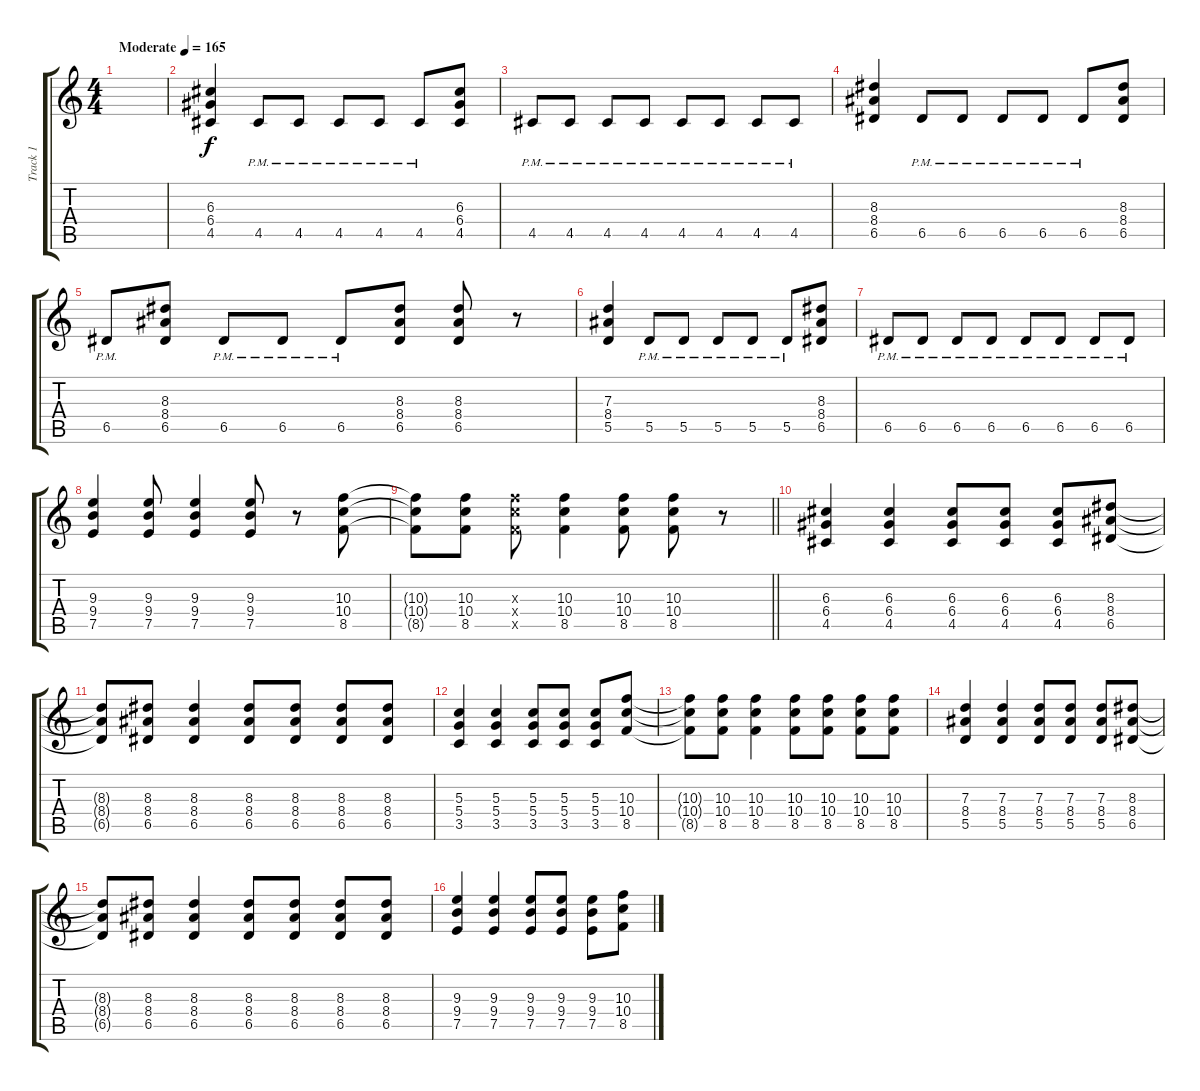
\track ("Track 1" "Track 1") {instrument overdrivenguitar}
\staff {score tabs}
\tuning (E4 B3 G3 D3 A2 E2) {hide}
\ts (4 4)
\tempo (165 "Moderate")
\clef g2
\ks c
|
(6.3 6.4 4.5).4 4.5{pm}.8 4.5{pm}.8 4.5{pm}.8 4.5{pm}.8 4.5{pm}.8 (6.3 6.4 4.5).8 |
4.5{pm}.8 4.5{pm}.8 4.5{pm}.8 4.5{pm}.8 4.5{pm}.8 4.5{pm}.8 4.5{pm}.8 4.5{pm}.8 |
(8.3 8.4 6.5).4 6.5{pm}.8 6.5{pm}.8 6.5{pm}.8 6.5{pm}.8 6.5{pm}.8 (8.3 8.4 6.5).8 |
6.5{pm}.8 (8.3 8.4 6.5).8 6.5{pm}.8 6.5{pm}.8 6.5{pm}.8 (8.3 8.4 6.5).8 (8.3 8.4 6.5).8 r.8 |
(7.3 8.4 5.5).4 5.5{pm}.8 5.5{pm}.8 5.5{pm}.8 5.5{pm}.8 5.5{pm}.8 (8.3 8.4 6.5).8 |
6.5{pm}.8 6.5{pm}.8 6.5{pm}.8 6.5{pm}.8 6.5{pm}.8 6.5{pm}.8 6.5{pm}.8 6.5{pm}.8 |
(9.3 9.4 7.5).4 (9.3 9.4 7.5).8 (9.3 9.4 7.5).4 (9.3 9.4 7.5).8 r.8 (10.3 10.4 8.5).8 |
\barLineRight lightlight
(10.3{t} 10.4{t} 8.5{t}).8 (10.3 10.4 8.5).8 (10.3{x} 10.4{x} 8.5{x}).8 (10.3 10.4 8.5).4 (10.3 10.4 8.5).8 (10.3 10.4 8.5).8 r.8 |
(6.3 6.4 4.5).4 (6.3 6.4 4.5).4 (6.3 6.4 4.5).8 (6.3 6.4 4.5).8 (6.3 6.4 4.5).8 (8.3 8.4 6.5).8 |
(8.3{t} 8.4{t} 6.5{t}).8 (8.3 8.4 6.5).8 (8.3 8.4 6.5).4 (8.3 8.4 6.5).8 (8.3 8.4 6.5).8 (8.3 8.4 6.5).8 (8.3 8.4 6.5).8 |
(5.3 5.4 3.5).4 (5.3 5.4 3.5).4 (5.3 5.4 3.5).8 (5.3 5.4 3.5).8 (5.3 5.4 3.5).8 (10.3 10.4 8.5).8 |
(10.3{t} 10.4{t} 8.5{t}).8 (10.3 10.4 8.5).8 (10.3 10.4 8.5).4 (10.3 10.4 8.5).8 (10.3 10.4 8.5).8 (10.3 10.4 8.5).8 (10.3 10.4 8.5).8 |
(7.3 8.4 5.5).4 (7.3 8.4 5.5).4 (7.3 8.4 5.5).8 (7.3 8.4 5.5).8 (7.3 8.4 5.5).8 (8.3 8.4 6.5).8 |
(8.3{t} 8.4{t} 6.5{t}).8 (8.3 8.4 6.5).8 (8.3 8.4 6.5).4 (8.3 8.4 6.5).8 (8.3 8.4 6.5).8 (8.3 8.4 6.5).8 (8.3 8.4 6.5).8 |
(9.3 9.4 7.5).4 (9.3 9.4 7.5).4 (9.3 9.4 7.5).8 (9.3 9.4 7.5).8 (9.3 9.4 7.5).8 (10.3 10.4 8.5).8
